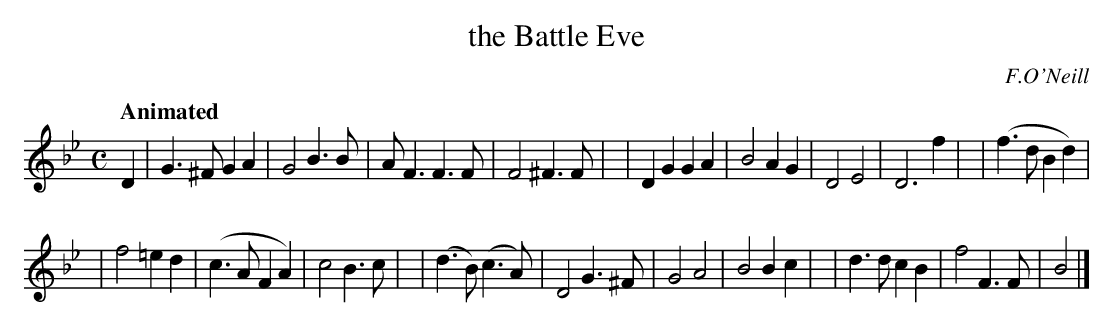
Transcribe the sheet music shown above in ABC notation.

X:1
T: the Battle Eve
O: F.O'Neill
Q: "Animated"
M: C
L: 1/8
K: Gm
D2 \
| G3^F G2A2 | G4 B3B | AF3 F3F | F4 ^F3F |\
| D2G2 G2A2 | B4 A2G2 | D4 ">"E4 | ">"D6 f2 |\
| (f3d B2d2) |
| f4 =e2d2 | (c3A F2A2) | c4 B3c |\
| (d3B) (c3A) | D4 G3^F | G4 A4 | B4 B2c2 |\
| d3d c2B2 | f4 F3F | B4 |]
